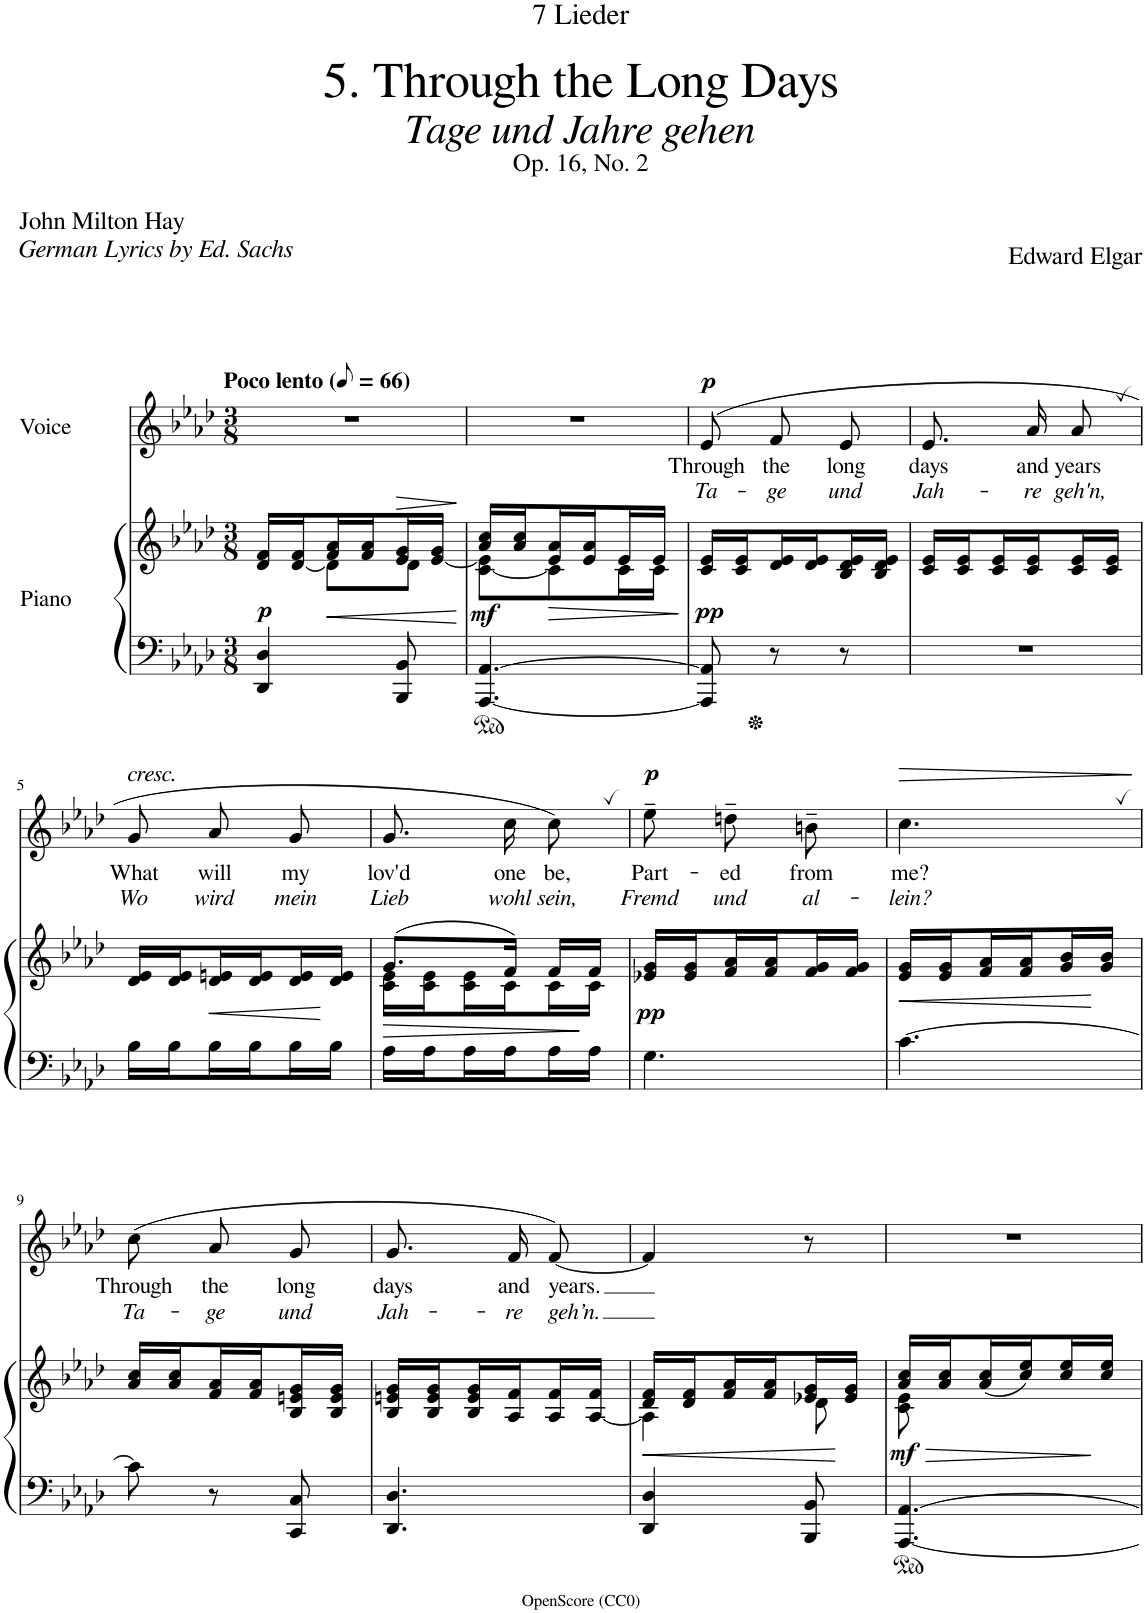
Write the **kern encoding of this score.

**kern	**kern	**dynam	**kern	**text	**text	**dynam
*part2	*part2	*part2	*part1	*part1	*part1	*part1
*staff3	*staff2	*staff2/3	*staff1	*staff1	*staff1	*staff1
*I"Piano	*	*	*I"Voice	*	*	*
*I'Pno	*	*	*	*	*	*
*clefF4	*clefG2	*	*clefG2	*	*	*
*k[b-e-a-d-]	*k[b-e-a-d-]	*	*k[b-e-a-d-]	*	*	*
*M3/8	*M3/8	*	*M3/8	*	*	*
*MM33	*MM33	*	*MM33	*	*	*
=1	=1	=1	=1	=1	=1	=1
*	*^	*	*	*	*	*
!	!	!	!	!LO:TX:a:B:t=Poco lento	!	!	!
!	!	!	!LO:DY:b	!	!	!	!
4DD-/ 4D-/	16d-/ 16f/LL	8ryy	p	4.r	.	.	.
.	[<16d-/ 16f/	.	.	.	.	.	.
!	!	!	!LO:HP:b	!	!	!	!
.	16f/ 16a-/	8d-\L]	<	.	.	.	.
.	16f/ 16a-/	.	.	.	.	.	.
!	!	!	!LO:HP:b	!	!	!	!
8BBB-/ 8BB-/	16e-/ 16g/	8d-\J	>	.	.	.	.
.	[<16e-/ 16g/JJ	.	.	.	.	.	.
*	*v	*v	*	*	*	*	*
.	.	[ ]	.	.	.	.
=2	=2	=2	=2	=2	=2	=2
*	*^	*	*	*	*	*
!	!	!	!LO:DY:b	!	!	!	!
[4.AAA-/ [4.AA-/	16a-/ 16cc/LL	[8c\ 8e-\]L	mf	4.r	.	.	.
.	16a-/ 16cc/	.	.	.	.	.	.
!	!	!	!LO:HP:b	!	!	!	!
.	16e-/ 16a-/	8c\]	>	.	.	.	.
.	16e-/ 16a-/	.	.	.	.	.	.
.	16e-/	16c\L	.	.	.	.	.
.	16e-/JJ	16c\JJ	.	.	.	.	.
*	*v	*v	*	*	*	*	*
.	.	]	.	.	.	.
=3	=3	=3	=3	=3	=3	=3
!	!	!LO:DY:b	!	!LO:LY:b	!LO:LY:b	!LO:DY:a
8AAA-/] 8AA-/]	16c/ 16e-/LL	pp	(8e-/L	Through	Ta-	p
.	16c/ 16e-/	.	.	.	.	.
!	!	!	!	!LO:LY:b	!LO:LY:b	!
8r	16d-/ 16e-/	.	8f/	the	-ge	.
.	16d-/ 16e-/	.	.	.	.	.
!	!	!	!	!LO:LY:b	!LO:LY:b	!
8r	16B-/ 16d-/ 16e-/	.	8e-/J	long	und	.
.	16B-/ 16d-/ 16e-/JJ	.	.	.	.	.
=4	=4	=4	=4	=4	=4	=4
!	!	!	!	!LO:LY:b	!LO:LY:b	!
4.r	16c/ 16e-/LL	.	8.e-/L	days	Jah-	.
.	16c/ 16e-/	.	.	.	.	.
.	16c/ 16e-/	.	.	.	.	.
!	!	!	!	!LO:LY:b	!LO:LY:b	!
.	16c/ 16e-/	.	16a-/K	and	-re	.
!	!	!	!	!LO:LY:b	!LO:LY:b	!
.	16c/ 16e-/	.	8a-,/J	years	geh'n,	.
.	16c/ 16e-/JJ	.	.	.	.	.
!!LO:LB:g=z
=5	=5	=5	=5	=5	=5	=5
!	!	!	!LO:TX:a:i:t=cresc.	!	!	!
!	!	!	!	!LO:LY:b	!LO:LY:b	!
16B-\LL	16d-/ 16e-/LL	.	8g/L	What	Wo	.
16B-\	16d-/ 16e-/	.	.	.	.	.
!	!	!LO:HP:b	!	!LO:LY:b	!LO:LY:b	!
16B-\	16d-/ 16en/	<	8a-/	will	wird	.
16B-\	16d-/ 16e/	.	.	.	.	.
!	!	!	!	!LO:LY:b	!LO:LY:b	!
16B-\	16d-/ 16e/	.	8g/J	my	mein	.
16B-\JJ	16d-/ 16e/JJ	[	.	.	.	.
=6	=6	=6	=6	=6	=6	=6
!	!	!LO:HP:b	!	!LO:LY:b	!LO:LY:b	!
*	*^	*	*	*	*	*
16A-\LL	(8.g/L	16c\ 16e-\LL	>	8.g/L	lov'd	Lieb	.
16A-\	.	16c\ 16e-\	.	.	.	.	.
16A-\	.	16c\ 16e-\	.	.	.	.	.
!	!	!	!	!	!LO:LY:b	!LO:LY:b	!
16A-\	16f/Jk)	16c\	.	16cc/K	one	wohl	.
!	!	!	!	!	!LO:LY:b	!LO:LY:b	!
16A-\	16f/LL	16c\	.	8cc,/J)	be,	sein,	.
16A-\JJ	16f/JJ	16c\JJ	]	.	.	.	.
=7	=7	=7	=7	=7	=7	=7	=7
!	!	!	!LO:DY:b	!	!LO:LY:b	!LO:LY:b	!LO:DY:a
*	*v	*v	*	*	*	*	*
4.G\	16e-X/ 16g/LL	pp	8ee-~\L	Part-	Fremd	p
.	16e-/ 16g/	.	.	.	.	.
!	!	!	!	!LO:LY:b	!LO:LY:b	!
.	16f/ 16a-/	.	8ddn~\	-ed	und	.
.	16f/ 16a-/	.	.	.	.	.
!	!	!	!	!LO:LY:b	!LO:LY:b	!
.	16f/ 16g/	.	8bn~\J	from	al-	.
.	16f/ 16g/JJ	.	.	.	.	.
=8	=8	=8	=8	=8	=8	=8
!	!	!LO:HP:b	!	!LO:LY:b	!LO:LY:b	!LO:HP:b
[4.c\	16e-/ 16g/LL	<	4.cc,\	me?	-lein?	>
.	16e-/ 16g/	.	.	.	.	.
.	16f/ 16a-/	.	.	.	.	.
.	16f/ 16a-/	.	.	.	.	.
.	16g/ 16b-/	.	.	.	.	.
.	16g/ 16b-/JJ	[	.	.	.	.
.	.	.	.	.	.	]
!!LO:LB:g=z
=9	=9	=9	=9	=9	=9	=9
!	!	!	!	!LO:LY:b	!LO:LY:b	!
8c\]	16a-/ 16cc/LL	.	(8cc/L	Through	Ta-	.
.	16a-/ 16cc/	.	.	.	.	.
!	!	!	!	!LO:LY:b	!LO:LY:b	!
8r	16f/ 16a-/	.	8a-/	the	-ge	.
.	16f/ 16a-/	.	.	.	.	.
!	!	!	!	!LO:LY:b	!LO:LY:b	!
8CC/ 8C/	16B-/ 16en/ 16g/	.	8g/J	long	und	.
.	16B-/ 16e/ 16g/JJ	.	.	.	.	.
=10	=10	=10	=10	=10	=10	=10
!	!	!	!	!LO:LY:b	!LO:LY:b	!
4.DD-/ 4.D-/	16B-/ 16en/ 16g/LL	.	8.g/L	days	Jah-	.
.	16B-/ 16e/ 16g/	.	.	.	.	.
.	16B-/ 16e/ 16g/	.	.	.	.	.
!	!	!	!	!LO:LY:b	!LO:LY:b	!
.	16A-/ 16f/	.	16f/K	and	-re	.
!	!	!	!	!LO:LY:b	!LO:LY:b	!
.	16A-/ 16f/	.	[8f/J)	years.	geh’n.	.
.	[<16A-/ 16f/JJ	.	.	.	.	.
=11	=11	=11	=11	=11	=11	=11
!	!	!LO:HP:b	!	!	!	!
*	*^	*	*	*	*	*
4DD-/ 4D-/	16d-/ 16f/LL	4A-\]	<	4f/]	.	.	.
.	16d-/ 16f/	.	.	.	.	.	.
.	16f/ 16a-/	.	.	.	.	.	.
.	16f/ 16a-/	.	.	.	.	.	.
8BBB-/ 8BB-/	16e-X/ 16g/	8d-\	.	8r	.	.	.
.	16e-/ 16g/JJ	.	[	.	.	.	.
=12	=12	=12	=12	=12	=12	=12	=12
!	!	!	!LO:HP:b	!	!	!	!
!	!	!	!LO:DY:n=1:b	!	!	!	!
[4.AAA-/ [4.AA-/	16a-/ 16cc/LL	8c\ 8e-\	> mf	4.r	.	.	.
.	16a-/ 16cc/	.	.	.	.	.	.
.	(16a-/ 16cc/	4ryy	.	.	.	.	.
.	16cc/ 16ee-/)	.	.	.	.	.	.
.	16cc/ 16ee-/	.	.	.	.	.	.
.	16cc/ 16ee-/JJ	.	]	.	.	.	.
*	*v	*v	*	*	*	*	*
=	=	=	=	=	=	=
*-	*-	*-	*-	*-	*-	*-
